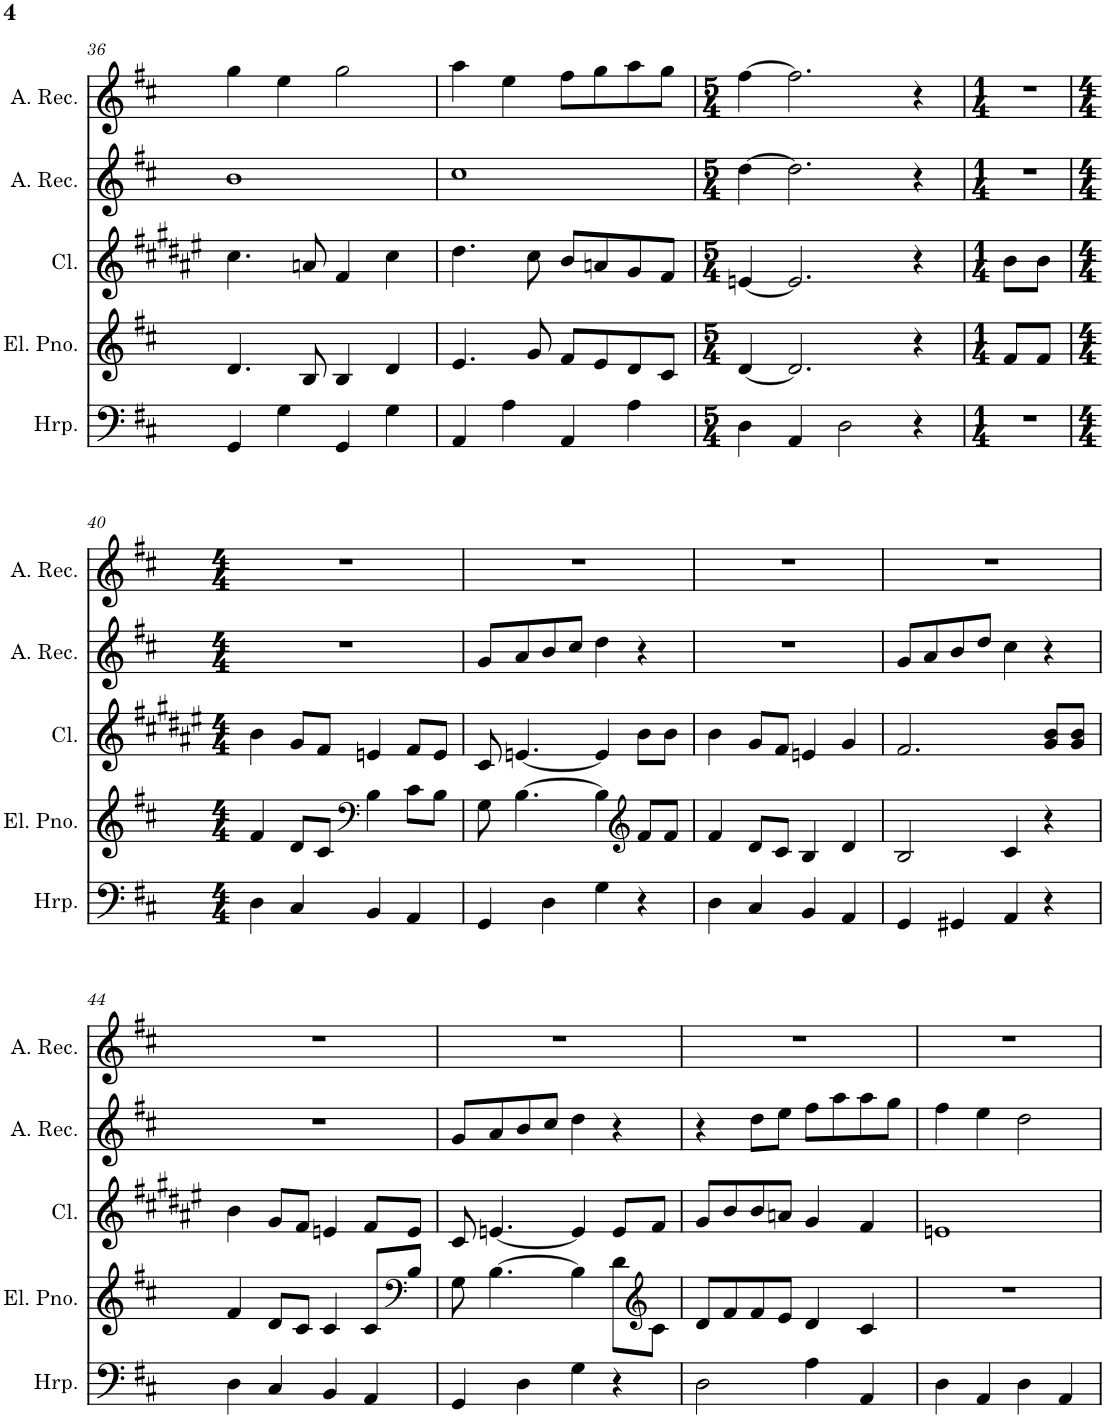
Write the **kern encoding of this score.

**kern	**kern	**kern	**kern	**kern
*part5	*part4	*part3	*part2	*part1
*staff5	*staff4	*staff3	*staff2	*staff1
*I"Harp	*I"Electric Piano	*I"Clarinet	*I"Alto Recorder	*I"Alto Recorder
*I'Hrp.	*I'El. Pno.	*I'Cl.	*I'A. Rec.	*I'A. Rec.
!!LO:PB:g=z
*clefF4	*clefG2	*clefG2	*clefG2	*clefG2
*	*	*Trd1c2	*	*
*k[f#c#]	*k[f#c#]	*k[f#c#g#d#a#e#]	*k[f#c#]	*k[f#c#]
*M4/4	*M4/4	*M4/4	*M4/4	*M4/4
=36	=36	=36	=36	=36
4GG/	4.d/	4.cc#\	1b	4gg\
4G\	.	.	.	4ee\
.	8B/	8an/	.	.
4GG/	4B/	4f#/	.	2gg\
4G\	4d/	4cc#\	.	.
=37	=37	=37	=37	=37
4AA/	4.e/	4.dd#\	1cc#	4aa\
4A\	.	.	.	4ee\
.	8g/	8cc#\	.	.
4AA/	8f#/L	8b/L	.	8ff#\L
.	8e/	8an/	.	8gg\
4A\	8d/	8g#/	.	8aa\
.	8c#/J	8f#/J	.	8gg\J
=38	=38	=38	=38	=38
*M5/4	*M5/4	*M5/4	*M5/4	*M5/4
4D\	[4d/	[4en/	[4dd\	[4ff#\
4AA/	2.d/]	2.e/]	2.dd\]	2.ff#\]
2D\	.	.	.	.
4r	4r	4r	4r	4r
=39	=39	=39	=39	=39
*M1/4	*M1/4	*M1/4	*M1/4	*M1/4
4r	8f#/L	8b\L	4r	4r
.	8f#/J	8b\J	.	.
!!LO:LB:g=z
=40	=40	=40	=40	=40
*M4/4	*M4/4	*M4/4	*M4/4	*M4/4
4D\	4f#/	4b\	1r	1r
4C#/	8d/L	8g#/L	.	.
.	8c#/J	8f#/J	.	.
*	*clefF4	*	*	*
4BB/	4B\	4en/	.	.
4AA/	8c#\L	8f#/L	.	.
.	8B\J	8e/J	.	.
=41	=41	=41	=41	=41
4GG/	8G\	8c#/	8g/L	1r
.	[4.B\	[4.en/	8a/	.
4D\	.	.	8b/	.
.	.	.	8cc#/J	.
4G\	4B\]	4e/]	4dd\	.
*	*clefG2	*	*	*
4r	8f#/L	8b\L	4r	.
.	8f#/J	8b\J	.	.
=42	=42	=42	=42	=42
4D\	4f#/	4b\	1r	1r
4C#/	8d/L	8g#/L	.	.
.	8c#/J	8f#/J	.	.
4BB/	4B/	4en/	.	.
4AA/	4d/	4g#/	.	.
=43	=43	=43	=43	=43
4GG/	2B/	2.f#/	8g/L	1r
.	.	.	8a/	.
4GG#X/	.	.	8b/	.
.	.	.	8dd/J	.
4AA/	4c#/	.	4cc#\	.
4r	4r	8g#/ 8b/L	4r	.
.	.	8g#/ 8b/J	.	.
!!LO:LB:g=z
=44	=44	=44	=44	=44
4D\	4f#/	4b\	1r	1r
4C#/	8d/L	8g#/L	.	.
.	8c#/J	8f#/J	.	.
4BB/	4c#/	4en/	.	.
4AA/	8c#/L	8f#/L	.	.
*	*clefF4	*	*	*
.	8B/J	8e/J	.	.
=45	=45	=45	=45	=45
4GG/	8G\	8c#/	8g/L	1r
.	[4.B\	[4.en/	8a/	.
4D\	.	.	8b/	.
.	.	.	8cc#/J	.
4G\	4B\]	4e/]	4dd\	.
4r	8d\L	8e/L	4r	.
*	*clefG2	*	*	*
.	8c#\J	8f#/J	.	.
=46	=46	=46	=46	=46
2D\	8d/L	8g#/L	4r	1r
.	8f#/	8b/	.	.
.	8f#/	8b/	8dd\L	.
.	8e/J	8an/J	8ee\J	.
4A\	4d/	4g#/	8ff#\L	.
.	.	.	8aa\	.
4AA/	4c#/	4f#/	8aa\	.
.	.	.	8gg\J	.
=47	=47	=47	=47	=47
4D\	1r	1en	4ff#\	1r
4AA/	.	.	4ee\	.
4D\	.	.	2dd\	.
4AA/	.	.	.	.
=	=	=	=	=
*-	*-	*-	*-	*-
